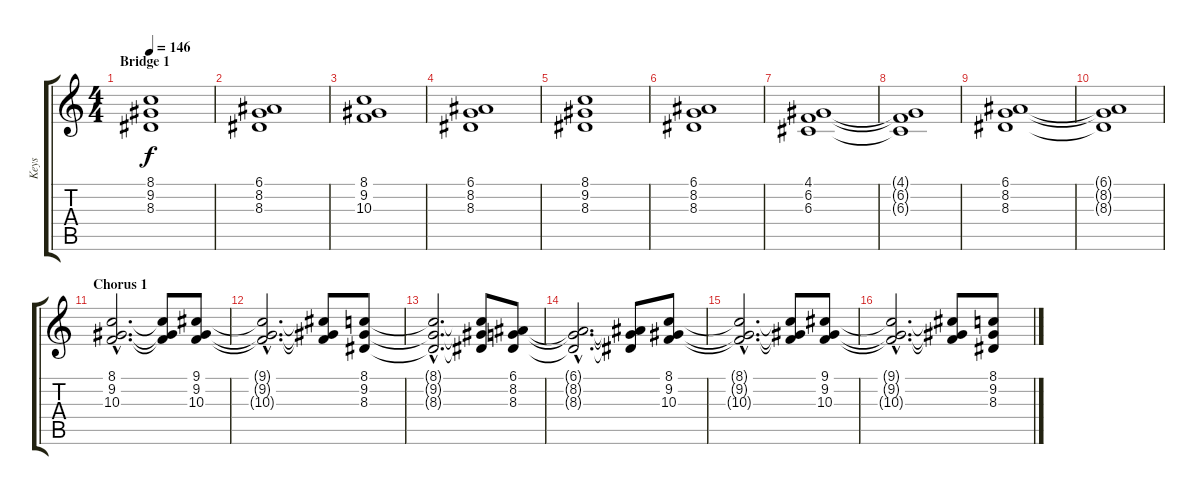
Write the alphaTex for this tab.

\track ("Keys" "Keys") {instrument choiraahs}
\staff {score tabs}
\tuning (E4 B3 G3 D3 A2 E2) {hide}
\ts (4 4)
\section ("" "Bridge 1")
\tempo 146
\clef g2
\ks c
(8.1 9.2 8.3).1{dy f} |
(6.1 8.2 8.3).1 |
(8.1 9.2 10.3).1 |
(6.1 8.2 8.3).1 |
(8.1 9.2 8.3).1 |
(6.1 8.2 8.3).1 |
(4.1 6.2 6.3).1 |
(4.1{t} 6.2{t} 6.3{t}).1 |
(6.1 8.2 8.3).1 |
(6.1{t} 8.2{t} 8.3{t}).1 |
\section ("" "Chorus 1")
(8.1{hac} 9.2{hac} 10.3{hac}).2{d} (8.1{t} 9.2{t} 10.3{t}).8 (9.1 9.2 10.3).8 |
(9.1{hac t} 9.2{hac t} 10.3{hac t}).2{d} (9.1{t} 9.2{t} 10.3{t}).8 (8.1 9.2 8.3).8 |
(8.1{hac t} 9.2{hac t} 8.3{hac t}).2{d} (8.1{t} 9.2{t} 8.3{t}).8 (6.1 8.2 8.3).8 |
(6.1{hac t} 8.2{hac t} 8.3{hac t}).2{d} (6.1{t} 8.2{t} 8.3{t}).8 (8.1 9.2 10.3).8 |
(8.1{hac t} 9.2{hac t} 10.3{hac t}).2{d} (8.1{t} 9.2{t} 10.3{t}).8 (9.1 9.2 10.3).8 |
(9.1{hac t} 9.2{hac t} 10.3{hac t}).2{d} (9.1{t} 9.2{t} 10.3{t}).8 (8.1 9.2 8.3).8
